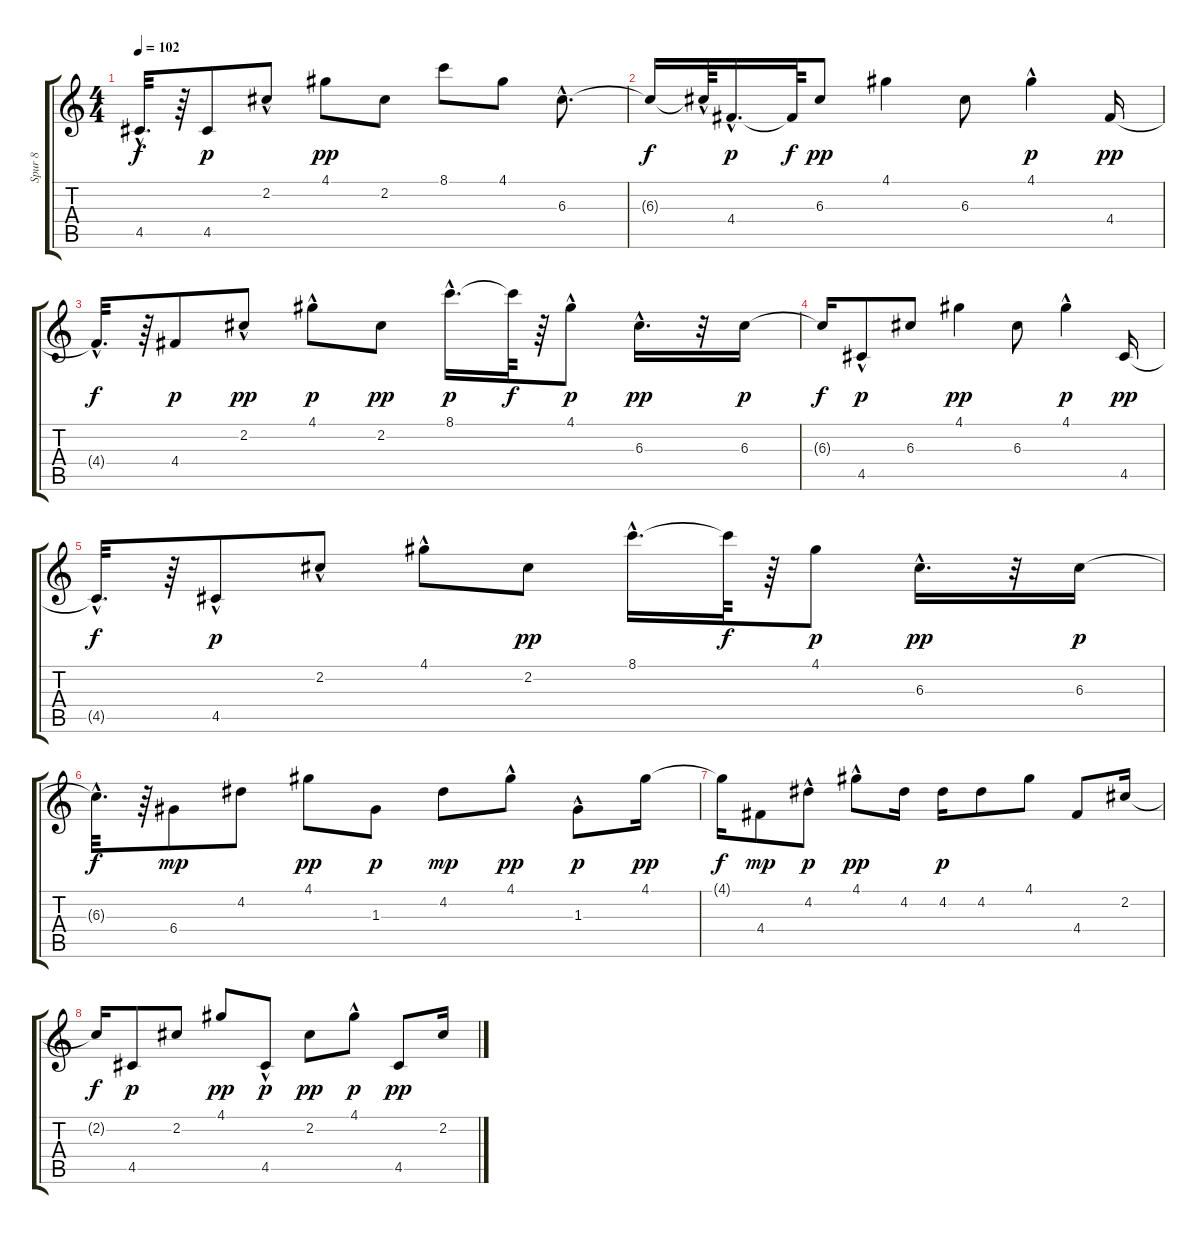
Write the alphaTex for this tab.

\track ("Spur 8" "Spur 8") {instrument electricguitarclean}
\staff {score tabs}
\tuning (E4 B3 G3 D3 A2 E2) {hide}
\ts (4 4)
\tempo 102
\clef g2
\ks c
4.5{hac t}.32{d dy f} r.64 4.5.8{dy p} 2.2{hac}.8 4.1.8{dy pp} 2.2.8 8.1.8 4.1.8 6.3{hac}.8{d} |
6.3{t}.16{dy f} 6.3{hac t}.64 4.4{hac}.16{d dy p} 4.4{t}.64{dy f} 6.3.8{dy pp} 4.1.4 6.3.8 4.1{hac}.4{dy p} 4.4.16{dy pp} |
4.4{hac t}.32{d dy f} r.64 4.4.8{dy p} 2.2{hac}.8{dy pp} 4.1{hac}.8{dy p} 2.2.8{dy pp} 8.1{hac}.16{d dy p} 8.1{t}.64{dy f} r.64 4.1{hac}.8{dy p} 6.3{hac}.16{d dy pp} r.32 6.3.16{dy p} |
6.3{t}.16{dy f} 4.5{hac}.8{dy p} 6.3.8 4.1.4{dy pp} 6.3.8 4.1{hac}.4{dy p} 4.5.16{dy pp} |
4.5{hac t}.32{d dy f} r.64 4.5{hac}.8{dy p} 2.2{hac}.8 4.1{hac}.8 2.2.8{dy pp} 8.1{hac}.16{d} 8.1{t}.64{dy f} r.64 4.1.8{dy p} 6.3{hac}.16{d dy pp} r.32 6.3.16{dy p} |
6.3{hac t}.32{d dy f} r.64 6.4.8{dy mp} 4.2.8 4.1.8{dy pp} 1.3.8{dy p} 4.2.8{dy mp} 4.1{hac}.8{dy pp} 1.3{hac}.8{dy p} 4.1.16{dy pp} |
4.1{t}.16{dy f} 4.4.8{dy mp} 4.2{hac}.8{dy p} 4.1{hac}.8{dy pp} 4.2.16 4.2.16{dy p} 4.2.8 4.1.8 4.4.8 2.2.16 |
2.2{t}.16{dy f} 4.5.8{dy p} 2.2.8 4.1.8{dy pp} 4.5{hac}.8{dy p} 2.2.8{dy pp} 4.1{hac}.8{dy p} 4.5.8{dy pp} 2.2.16
